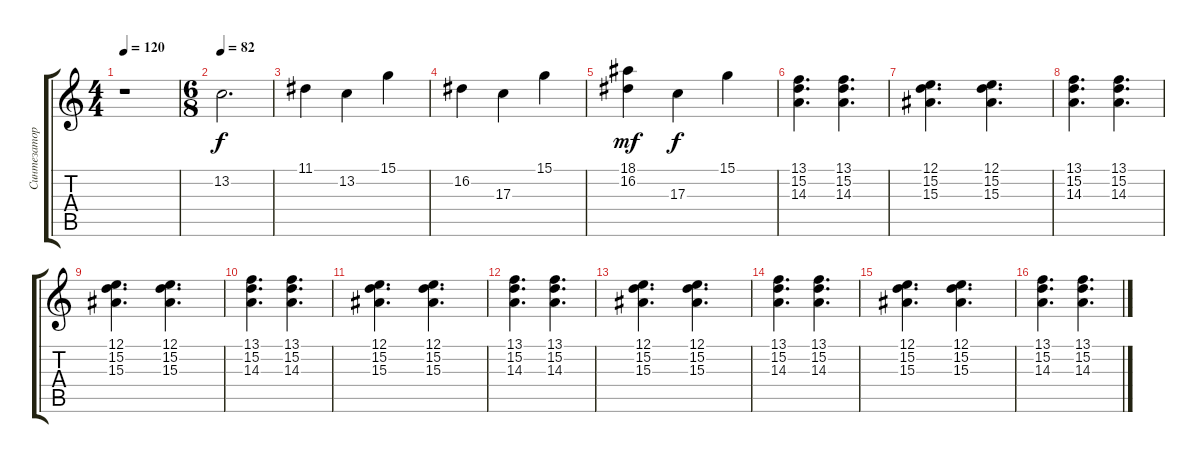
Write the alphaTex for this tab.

\track ("Синтезатор" "Синтезатор") {instrument pad8sweep}
\staff {score tabs}
\tuning (E4 B3 G3 D3 A2 E2) {hide}
\ts (4 4)
\tempo 120
\clef g2
\ks c
r.1{dy f} |
\ts (6 8)
\tempo 82
13.2.2{d} |
11.1.4 13.2.4 15.1.4 |
16.2.4 17.3.4 15.1.4 |
(18.1 16.2).4{dy mf} 17.3.4{dy f} 15.1.4 |
(13.1 15.2 14.3).4{d} (13.1 15.2 14.3).4{d} |
(12.1 15.2 15.3).4{d} (12.1 15.2 15.3).4{d} |
(13.1 15.2 14.3).4{d} (13.1 15.2 14.3).4{d} |
(12.1 15.2 15.3).4{d} (12.1 15.2 15.3).4{d} |
(13.1 15.2 14.3).4{d} (13.1 15.2 14.3).4{d} |
(12.1 15.2 15.3).4{d} (12.1 15.2 15.3).4{d} |
(13.1 15.2 14.3).4{d} (13.1 15.2 14.3).4{d} |
(12.1 15.2 15.3).4{d} (12.1 15.2 15.3).4{d} |
(13.1 15.2 14.3).4{d} (13.1 15.2 14.3).4{d} |
(12.1 15.2 15.3).4{d} (12.1 15.2 15.3).4{d} |
(13.1 15.2 14.3).4{d} (13.1 15.2 14.3).4{d}
